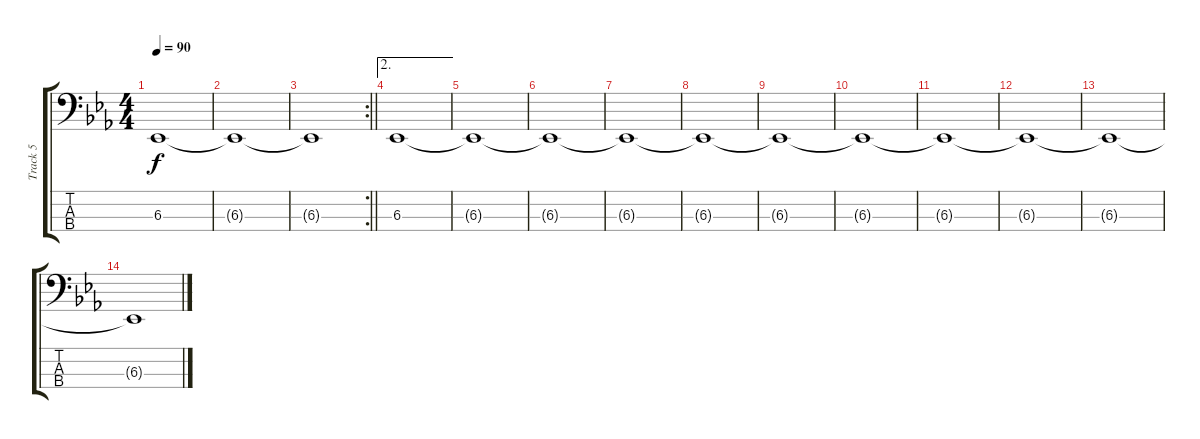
\track ("Track 5" "Track 5") {instrument drawbarorgan}
\staff {score tabs}
\tuning (G2 D2 A1 E1) {hide}
\ts (4 4)
\tempo 90
\clef f4
\ks eb
6.3{t}.1{dy f} |
6.3{t}.1 |
\rc 2
\barLineRight lightlight
6.3{t}.1 |
\ae 2
6.3.1 |
6.3{t}.1 |
6.3{t}.1 |
6.3{t}.1 |
6.3{t}.1 |
6.3{t}.1 |
6.3{t}.1 |
6.3{t}.1 |
6.3{t}.1 |
6.3{t}.1 |
6.3{t}.1
